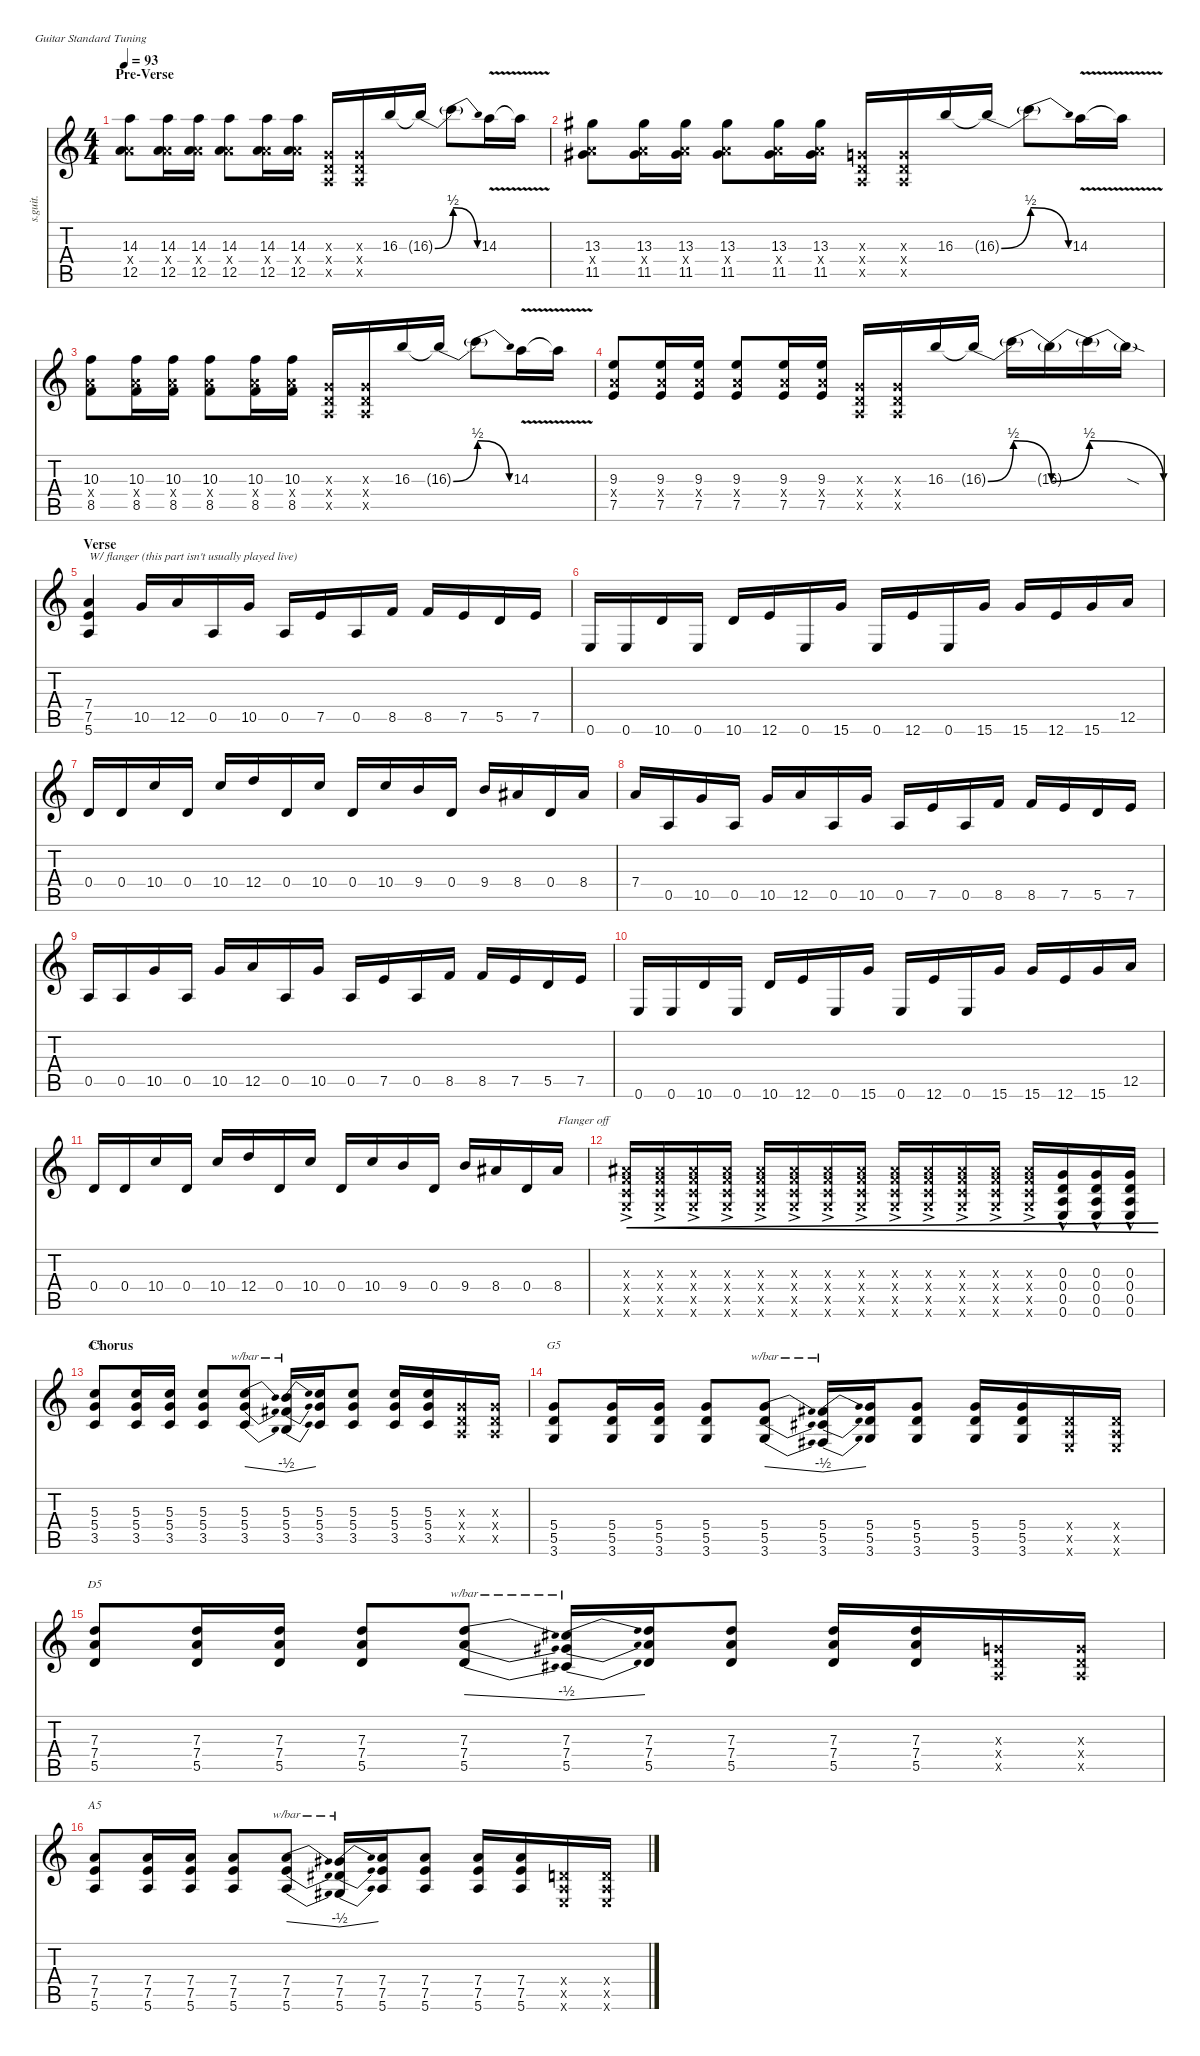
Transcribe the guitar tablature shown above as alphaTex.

\defaultSystemsLayout 4
\hideDynamics
\bracketExtendMode nobrackets
\track ("Matt Bellamy - Main Guitar" "s.guit.") {instrument distortionguitar}
\staff {score tabs}
\tuning (E4 B3 G3 D3 A2 E2)
\chord ("C5" 3 1 2 2 0 x) {showdiagram false}
\chord ("G5" 3 1 2 2 0 x) {showdiagram false}
\chord ("D5" 3 1 2 2 0 x) {showdiagram false}
\chord ("A5" 3 1 2 2 0 x) {showdiagram false}
\ts (4 4)
\section ("" "Pre-Verse")
\tempo 93
\clef g2
\ks c
(14.3 7.4{x} 12.5).8{dy f} (14.3 7.4{x} 12.5).16 (14.3 7.4{x} 12.5).16 (14.3 7.4{x} 12.5).8 (14.3 7.4{x} 12.5).16 (14.3 7.4{x} 12.5).16 (0.3{x} 0.4{x} 0.5{x}).16 (0.3{x} 0.4{x} 0.5{x}).16 16.3.16 16.3{be (bend 0 0 22.2 2) t}.16 16.3{be (release 0 2 22.8 0) t}.8 14.3{v}.16 14.3{v t}.16 |
(13.3{acc #} 7.4{x} 11.5{acc #}).8 (13.3{acc #} 7.4{x} 11.5{acc #}).16 (13.3{acc #} 7.4{x} 11.5{acc #}).16 (13.3{acc #} 7.4{x} 11.5{acc #}).8 (13.3{acc #} 7.4{x} 11.5{acc #}).16 (13.3{acc #} 7.4{x} 11.5{acc #}).16 (0.3{x} 0.4{x} 0.5{x}).16 (0.3{x} 0.4{x} 0.5{x}).16 16.3.16 16.3{be (bend 0 0 22.2 2) t}.16 16.3{be (release 0 2 22.8 0) t}.8 14.3{v}.16 14.3{v t}.16 |
(10.3 7.4{x} 8.5).8 (10.3 7.4{x} 8.5).16 (10.3 7.4{x} 8.5).16 (10.3 7.4{x} 8.5).8 (10.3 7.4{x} 8.5).16 (10.3 7.4{x} 8.5).16 (0.3{x} 0.4{x} 0.5{x}).16 (0.3{x} 0.4{x} 0.5{x}).16 16.3.16 16.3{be (bend 0 0 22.2 2) t}.16 16.3{be (release 0 2 22.8 0) t}.8 14.3{v}.16 14.3{v t}.16 |
(9.3 7.4{x} 7.5).8 (9.3 7.4{x} 7.5).16 (9.3 7.4{x} 7.5).16 (9.3 7.4{x} 7.5).8 (9.3 7.4{x} 7.5).16 (9.3 7.4{x} 7.5).16 (0.3{x} 0.4{x} 0.5{x}).16 (0.3{x} 0.4{x} 0.5{x}).16 16.3.16 16.3{be (bend 0 0 28.2 2) t}.16 16.3{be (release 0 2 28.2 0) t}.16 16.3{be (bend 0 0 25.2 2) t}.16 16.3{be (release 0 2 28.2 0) t}.16 16.3{sod t}.16 |
\section ("" "Verse")
(7.4 7.5 5.6).4{txt "W/ flanger (this part isn't usually played live)"} 10.5.16 12.5.16 0.5.16 10.5.16 0.5.16 7.5.16 0.5.16 8.5.16 8.5.16 7.5.16 5.5.16 7.5.16 |
0.6.16{dy ff} 0.6.16 10.6.16{dy f} 0.6.16{dy ff} 10.6.16{dy f} 12.6.16 0.6.16{dy ff} 15.6.16{dy f} 0.6.16{dy ff} 12.6.16{dy f} 0.6.16{dy ff} 15.6.16{dy f} 15.6.16 12.6.16 15.6.16 12.5.16 |
0.4.16 0.4.16 10.4.16 0.4.16 10.4.16 12.4.16 0.4.16 10.4.16 0.4.16 10.4.16 9.4.16 0.4.16 9.4.16 8.4{acc #}.16 0.4.16 8.4{acc #}.16 |
7.4.16 0.5.16 10.5.16 0.5.16 10.5.16 12.5.16 0.5.16 10.5.16 0.5.16 7.5.16 0.5.16 8.5.16 8.5.16 7.5.16 5.5.16 7.5.16 |
0.5.16 0.5.16 10.5.16 0.5.16 10.5.16 12.5.16 0.5.16 10.5.16 0.5.16 7.5.16 0.5.16 8.5.16 8.5.16 7.5.16 5.5.16 7.5.16 |
0.6.16{dy ff} 0.6.16 10.6.16{dy f} 0.6.16{dy ff} 10.6.16{dy f} 12.6.16 0.6.16{dy ff} 15.6.16{dy f} 0.6.16{dy ff} 12.6.16{dy f} 0.6.16{dy ff} 15.6.16{dy f} 15.6.16 12.6.16 15.6.16 12.5.16 |
0.4.16 0.4.16 10.4.16 0.4.16 10.4.16 12.4.16 0.4.16 10.4.16 0.4.16 10.4.16 9.4.16 0.4.16 9.4.16 8.4{acc #}.16 0.4.16 8.4{acc #}.16{txt "Flanger off"} |
(3.3{ac x acc #} 3.4{ac x} 3.5{ac x} 3.6{ac x}).16{cre} (3.3{ac x acc #} 3.4{ac x} 3.5{ac x} 3.6{ac x}).16{cre} (3.3{ac x acc #} 3.4{ac x} 3.5{ac x} 3.6{ac x}).16{cre} (3.3{ac x acc #} 3.4{ac x} 3.5{ac x} 3.6{ac x}).16{cre} (3.3{ac x acc #} 3.4{ac x} 3.5{ac x} 3.6{ac x}).16{cre} (3.3{ac x acc #} 3.4{ac x} 3.5{ac x} 3.6{ac x}).16{cre} (3.3{ac x acc #} 3.4{ac x} 3.5{ac x} 3.6{ac x}).16{cre} (3.3{ac x acc #} 3.4{ac x} 3.5{ac x} 3.6{ac x}).16{cre} (3.3{ac x acc #} 3.4{ac x} 3.5{ac x} 3.6{ac x}).16{cre} (3.3{ac x acc #} 3.4{ac x} 3.5{ac x} 3.6{ac x}).16{cre} (3.3{ac x acc #} 3.4{ac x} 3.5{ac x} 3.6{ac x}).16{cre} (3.3{ac x acc #} 3.4{ac x} 3.5{ac x} 3.6{ac x}).16{cre} (3.3{ac x acc #} 3.4{ac x} 3.5{ac x} 3.6{ac x}).16{cre} (0.3{hac} 0.4{hac} 0.5{hac} 0.6{hac}).16{cre} (0.3{hac} 0.4{hac} 0.5{hac} 0.6{hac}).16{cre} (0.3{hac} 0.4{hac} 0.5{hac} 0.6{hac}).16{cre} |
\section ("" "Chorus")
(5.3 5.4 3.5).8{ch "C5"} (5.3 5.4 3.5).16 (5.3 5.4 3.5).16 (5.3 5.4 3.5).8 (5.3 5.4 3.5).8{tbe (dive default 0 0 60 -2)} (5.3 5.4 3.5).16{tbe (dive default 0 -2 60 0)} (5.3 5.4 3.5).16 (5.3 5.4 3.5).8 (5.3 5.4 3.5).16 (5.3 5.4 3.5).16 (0.3{x} 0.4{x} 0.5{x}).16 (0.3{x} 0.4{x} 0.5{x}).16 |
(5.4 5.5 3.6).8{ch "G5"} (5.4 5.5 3.6).16 (5.4 5.5 3.6).16 (5.4 5.5 3.6).8 (5.4 5.5 3.6).8{tbe (dive default 0 0 60 -2)} (5.4 5.5 3.6).16{tbe (dive default 0 -2 60 0)} (5.4 5.5 3.6).16 (5.4 5.5 3.6).8 (5.4 5.5 3.6).16 (5.4 5.5 3.6).16 (0.4{x} 0.5{x} 0.6{x}).16 (0.4{x} 0.5{x} 0.6{x}).16 |
(7.3 7.4 5.5).8{ch "D5"} (7.3 7.4 5.5).16 (7.3 7.4 5.5).16 (7.3 7.4 5.5).8 (7.3 7.4 5.5).8{tbe (dive default 0 0 60 -2)} (7.3 7.4 5.5).16{tbe (dive default 0 -2 60 0)} (7.3 7.4 5.5).16 (7.3 7.4 5.5).8 (7.3 7.4 5.5).16 (7.3 7.4 5.5).16 (0.3{x} 0.4{x} 0.5{x}).16 (0.3{x} 0.4{x} 0.5{x}).16 |
(7.4 7.5 5.6).8{ch "A5"} (7.4 7.5 5.6).16 (7.4 7.5 5.6).16 (7.4 7.5 5.6).8 (7.4 7.5 5.6).8{tbe (dive default 0 0 60 -2)} (7.4 7.5 5.6).16{tbe (dive default 0 -2 60 0)} (7.4 7.5 5.6).16 (7.4 7.5 5.6).8 (7.4 7.5 5.6).16 (7.4 7.5 5.6).16 (0.4{x} 0.5{x} 0.6{x}).16 (0.4{x} 0.5{x} 0.6{x}).16
